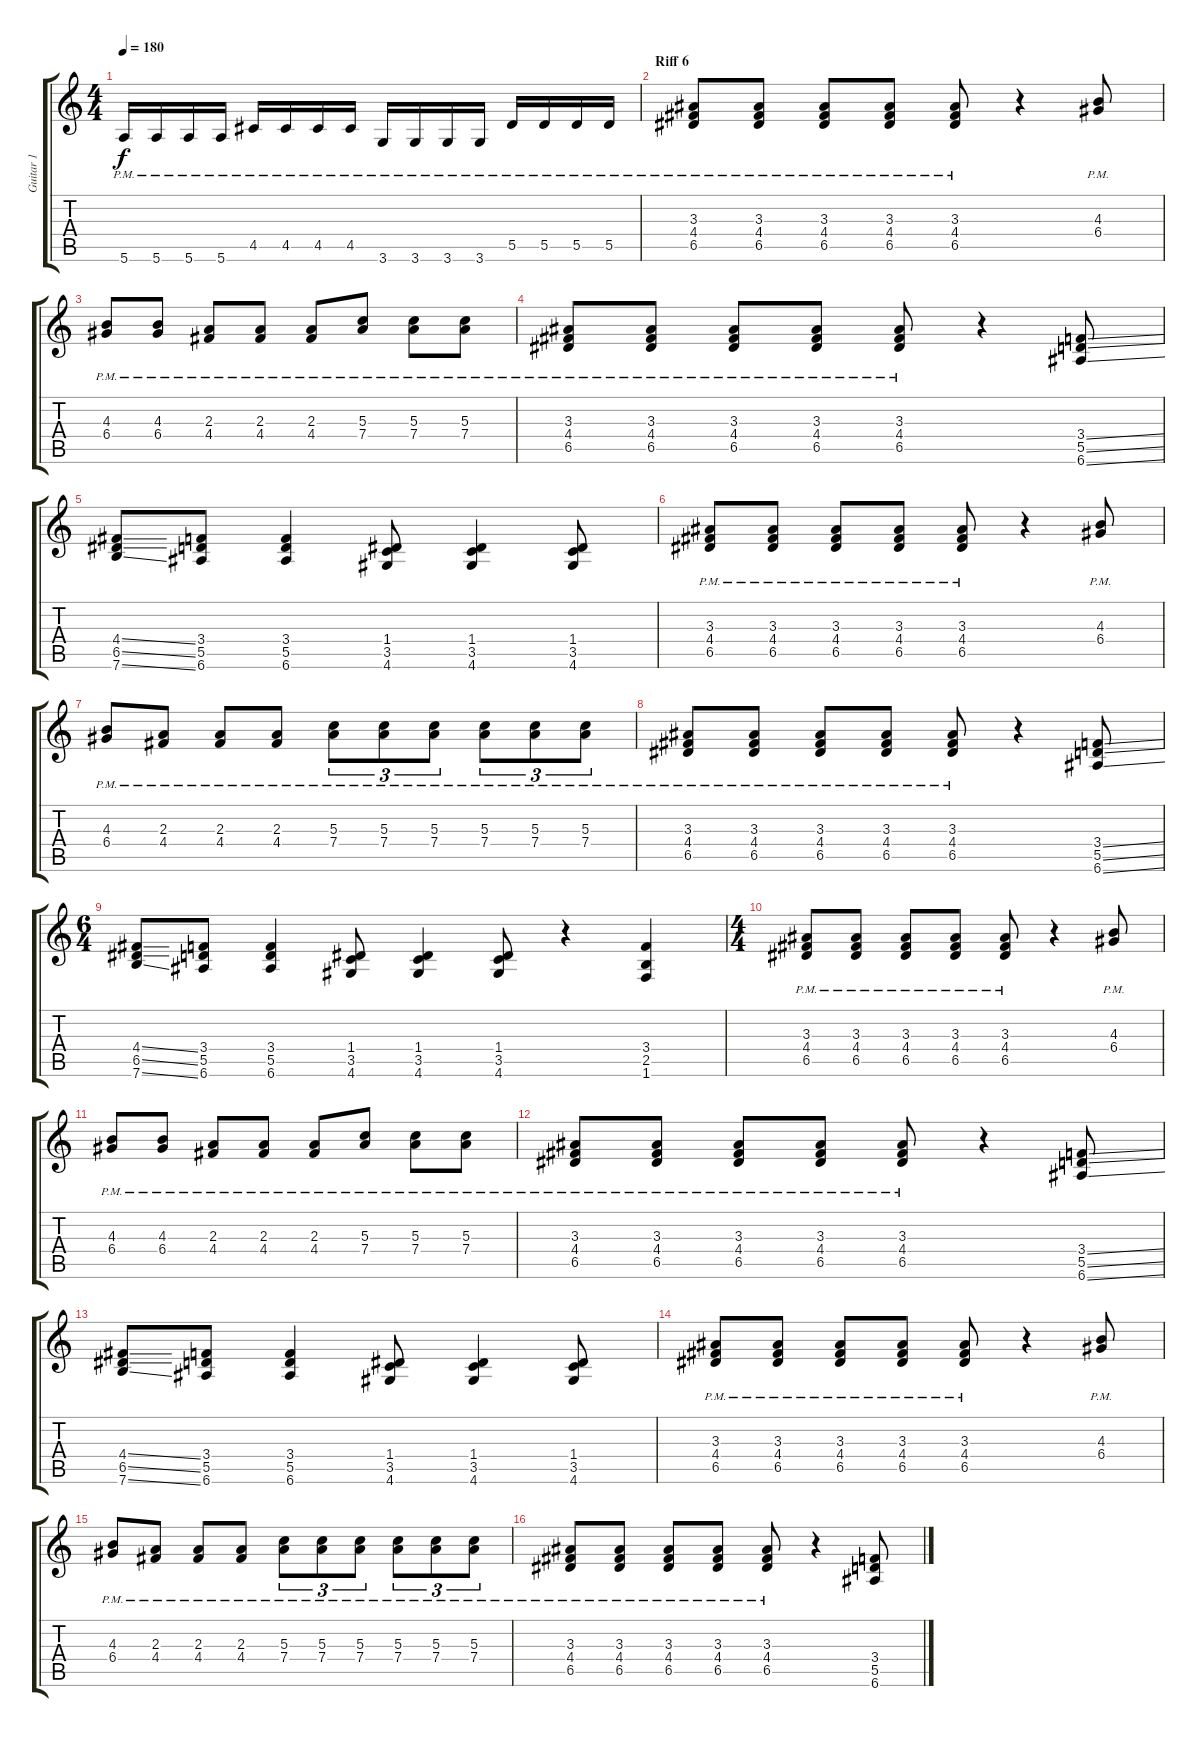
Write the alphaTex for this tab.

\track ("Guitar 1" "Guitar 1") {instrument distortionguitar}
\staff {score tabs}
\tuning (E4 B3 G3 D3 A2 E2) {hide}
\ts (4 4)
\tempo 180
\clef g2
\ks c
5.6{pm}.16{dy f} 5.6{pm}.16 5.6{pm}.16 5.6{pm}.16 4.5{pm}.16 4.5{pm}.16 4.5{pm}.16 4.5{pm}.16 3.6{pm}.16 3.6{pm}.16 3.6{pm}.16 3.6{pm}.16 5.5{pm}.16 5.5{pm}.16 5.5{pm}.16 5.5{pm}.16 |
\section ("" "Riff 6")
(3.3{pm} 4.4{pm} 6.5{pm}).8 (3.3{pm} 4.4{pm} 6.5{pm}).8 (3.3{pm} 4.4{pm} 6.5{pm}).8 (3.3{pm} 4.4{pm} 6.5{pm}).8 (3.3{pm} 4.4{pm} 6.5{pm}).8 r.4 (4.3{pm} 6.4{pm}).8 |
(4.3{pm} 6.4{pm}).8 (4.3{pm} 6.4{pm}).8 (2.3{pm} 4.4{pm}).8 (2.3{pm} 4.4{pm}).8 (2.3{pm} 4.4{pm}).8 (5.3{pm} 7.4{pm}).8 (5.3{pm} 7.4{pm}).8 (5.3{pm} 7.4{pm}).8 |
(3.3{pm} 4.4{pm} 6.5{pm}).8 (3.3{pm} 4.4{pm} 6.5{pm}).8 (3.3{pm} 4.4{pm} 6.5{pm}).8 (3.3{pm} 4.4{pm} 6.5{pm}).8 (3.3{pm} 4.4{pm} 6.5{pm}).8 r.4 (3.4{ss} 5.5{ss} 6.6{ss}).8 |
(4.4{ss} 6.5{ss} 7.6{ss}).8 (3.4 5.5 6.6).8 (3.4 5.5 6.6).4 (1.4 3.5 4.6).8 (1.4 3.5 4.6).4 (1.4 3.5 4.6).8 |
(3.3{pm} 4.4{pm} 6.5{pm}).8 (3.3{pm} 4.4{pm} 6.5{pm}).8 (3.3{pm} 4.4{pm} 6.5{pm}).8 (3.3{pm} 4.4{pm} 6.5{pm}).8 (3.3{pm} 4.4{pm} 6.5{pm}).8 r.4 (4.3{pm} 6.4{pm}).8 |
(4.3{pm} 6.4{pm}).8 (2.3{pm} 4.4{pm}).8 (2.3{pm} 4.4{pm}).8 (2.3{pm} 4.4{pm}).8 (5.3{pm} 7.4{pm}).8{tu (3 2)} (5.3{pm} 7.4{pm}).8{tu (3 2)} (5.3{pm} 7.4{pm}).8{tu (3 2)} (5.3{pm} 7.4{pm}).8{tu (3 2)} (5.3{pm} 7.4{pm}).8{tu (3 2)} (5.3{pm} 7.4{pm}).8{tu (3 2)} |
(3.3{pm} 4.4{pm} 6.5{pm}).8 (3.3{pm} 4.4{pm} 6.5{pm}).8 (3.3{pm} 4.4{pm} 6.5{pm}).8 (3.3{pm} 4.4{pm} 6.5{pm}).8 (3.3{pm} 4.4{pm} 6.5{pm}).8 r.4 (3.4{ss} 5.5{ss} 6.6{ss}).8 |
\ts (6 4)
(4.4{ss} 6.5{ss} 7.6{ss}).8 (3.4 5.5 6.6).8 (3.4 5.5 6.6).4 (1.4 3.5 4.6).8 (1.4 3.5 4.6).4 (1.4 3.5 4.6).8 r.4 (3.4 2.5 1.6).4 |
\ts (4 4)
(3.3{pm} 4.4{pm} 6.5{pm}).8 (3.3{pm} 4.4{pm} 6.5{pm}).8 (3.3{pm} 4.4{pm} 6.5{pm}).8 (3.3{pm} 4.4{pm} 6.5{pm}).8 (3.3{pm} 4.4{pm} 6.5{pm}).8 r.4 (4.3{pm} 6.4{pm}).8 |
(4.3{pm} 6.4{pm}).8 (4.3{pm} 6.4{pm}).8 (2.3{pm} 4.4{pm}).8 (2.3{pm} 4.4{pm}).8 (2.3{pm} 4.4{pm}).8 (5.3{pm} 7.4{pm}).8 (5.3{pm} 7.4{pm}).8 (5.3{pm} 7.4{pm}).8 |
(3.3{pm} 4.4{pm} 6.5{pm}).8 (3.3{pm} 4.4{pm} 6.5{pm}).8 (3.3{pm} 4.4{pm} 6.5{pm}).8 (3.3{pm} 4.4{pm} 6.5{pm}).8 (3.3{pm} 4.4{pm} 6.5{pm}).8 r.4 (3.4{ss} 5.5{ss} 6.6{ss}).8 |
(4.4{ss} 6.5{ss} 7.6{ss}).8 (3.4 5.5 6.6).8 (3.4 5.5 6.6).4 (1.4 3.5 4.6).8 (1.4 3.5 4.6).4 (1.4 3.5 4.6).8 |
(3.3{pm} 4.4{pm} 6.5{pm}).8 (3.3{pm} 4.4{pm} 6.5{pm}).8 (3.3{pm} 4.4{pm} 6.5{pm}).8 (3.3{pm} 4.4{pm} 6.5{pm}).8 (3.3{pm} 4.4{pm} 6.5{pm}).8 r.4 (4.3{pm} 6.4{pm}).8 |
(4.3{pm} 6.4{pm}).8 (2.3{pm} 4.4{pm}).8 (2.3{pm} 4.4{pm}).8 (2.3{pm} 4.4{pm}).8 (5.3{pm} 7.4{pm}).8{tu (3 2)} (5.3{pm} 7.4{pm}).8{tu (3 2)} (5.3{pm} 7.4{pm}).8{tu (3 2)} (5.3{pm} 7.4{pm}).8{tu (3 2)} (5.3{pm} 7.4{pm}).8{tu (3 2)} (5.3{pm} 7.4{pm}).8{tu (3 2)} |
(3.3{pm} 4.4{pm} 6.5{pm}).8 (3.3{pm} 4.4{pm} 6.5{pm}).8 (3.3{pm} 4.4{pm} 6.5{pm}).8 (3.3{pm} 4.4{pm} 6.5{pm}).8 (3.3{pm} 4.4{pm} 6.5{pm}).8 r.4 (3.4{ss} 5.5{ss} 6.6{ss}).8
